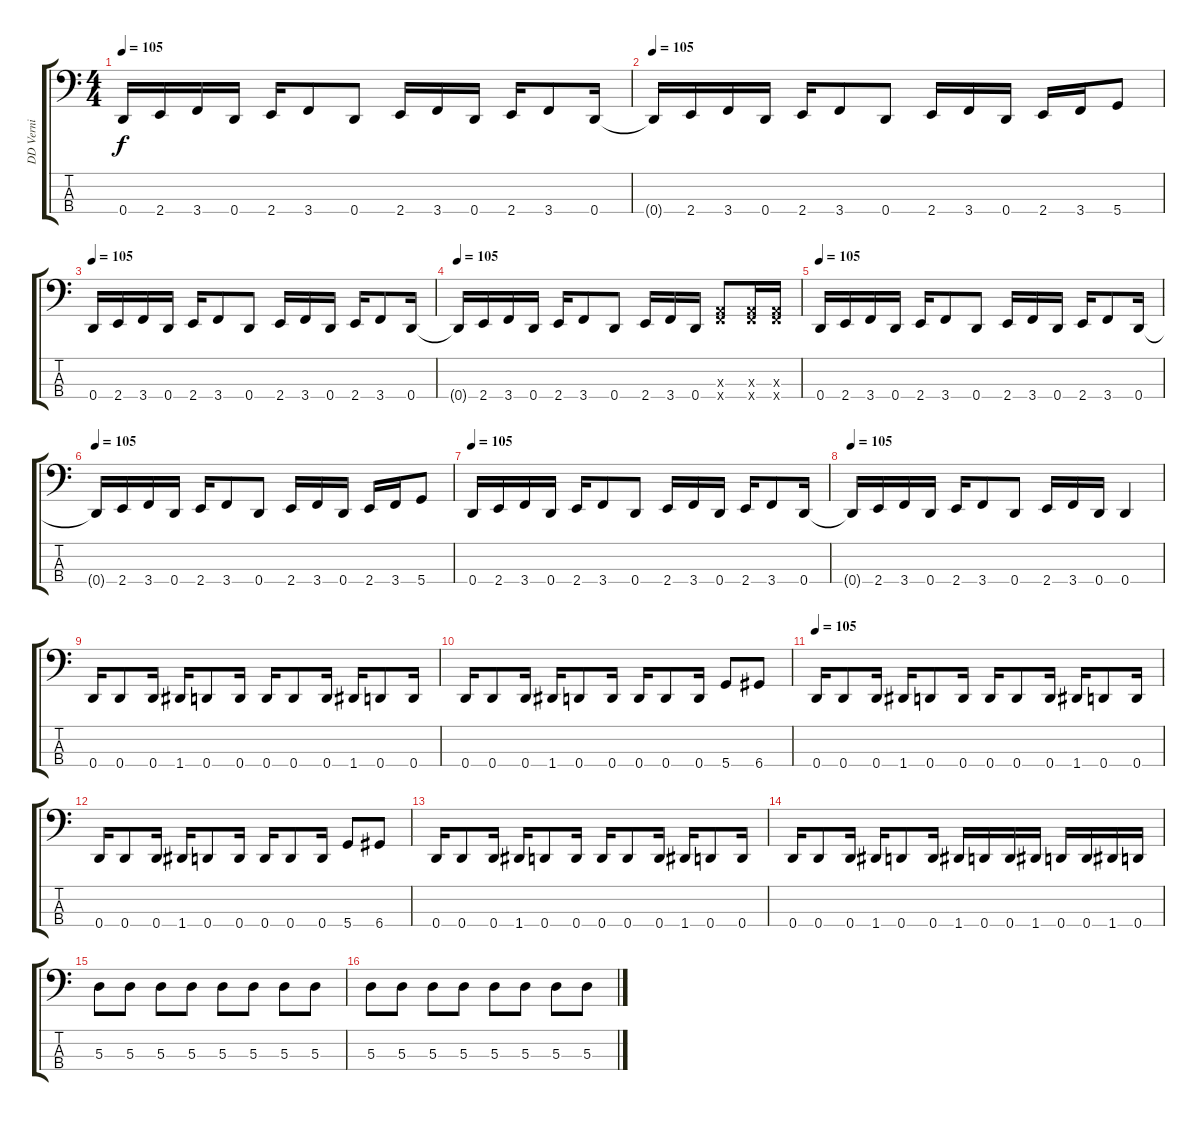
\track ("DD Verni" "DD Verni") {instrument electricbassfinger}
\staff {score tabs}
\tuning (G2 D2 A1 D1) {hide}
\ts (4 4)
\tempo 105
\clef f4
\ks c
0.4.16{dy f} 2.4.16 3.4.16 0.4.16 2.4.16 3.4.8 0.4.8 2.4.16 3.4.16 0.4.16 2.4.16 3.4.8 0.4.16 |
\tempo 105
0.4{t}.16 2.4.16 3.4.16 0.4.16 2.4.16 3.4.8 0.4.8 2.4.16 3.4.16 0.4.16 2.4.16 3.4.16 5.4.8 |
\tempo 105
0.4.16 2.4.16 3.4.16 0.4.16 2.4.16 3.4.8 0.4.8 2.4.16 3.4.16 0.4.16 2.4.16 3.4.8 0.4.16 |
\tempo 105
0.4{t}.16 2.4.16 3.4.16 0.4.16 2.4.16 3.4.8 0.4.8 2.4.16 3.4.16 0.4.16 (0.3{x} 3.4{x}).8 (0.3{x} 3.4{x}).16 (0.3{x} 3.4{x}).16 |
\tempo 105
0.4.16 2.4.16 3.4.16 0.4.16 2.4.16 3.4.8 0.4.8 2.4.16 3.4.16 0.4.16 2.4.16 3.4.8 0.4.16 |
\tempo 105
0.4{t}.16 2.4.16 3.4.16 0.4.16 2.4.16 3.4.8 0.4.8 2.4.16 3.4.16 0.4.16 2.4.16 3.4.16 5.4.8 |
\tempo 105
0.4.16 2.4.16 3.4.16 0.4.16 2.4.16 3.4.8 0.4.8 2.4.16 3.4.16 0.4.16 2.4.16 3.4.8 0.4.16 |
\tempo 105
0.4{t}.16 2.4.16 3.4.16 0.4.16 2.4.16 3.4.8 0.4.8 2.4.16 3.4.16 0.4.16 0.4.4 |
0.4.16{instrument slapbass1} 0.4.8 0.4.16 1.4.16 0.4.8 0.4.16 0.4.16 0.4.8 0.4.16 1.4.16 0.4.8 0.4.16 |
0.4.16 0.4.8 0.4.16 1.4.16 0.4.8 0.4.16 0.4.16 0.4.8 0.4.16 5.4.8 6.4.8 |
\tempo 105
0.4.16{instrument electricbassfinger} 0.4.8 0.4.16 1.4.16 0.4.8 0.4.16 0.4.16 0.4.8 0.4.16 1.4.16 0.4.8 0.4.16 |
0.4.16 0.4.8 0.4.16 1.4.16 0.4.8 0.4.16 0.4.16 0.4.8 0.4.16 5.4.8 6.4.8 |
0.4.16 0.4.8 0.4.16 1.4.16 0.4.8 0.4.16 0.4.16 0.4.8 0.4.16 1.4.16 0.4.8 0.4.16 |
0.4.16 0.4.8 0.4.16 1.4.16 0.4.8 0.4.16 1.4.16 0.4.16 0.4.16 1.4.16 0.4.16 0.4.16 1.4.16 0.4.16 |
5.3.8 5.3.8 5.3.8 5.3.8 5.3.8 5.3.8 5.3.8 5.3.8 |
5.3.8 5.3.8 5.3.8 5.3.8 5.3.8 5.3.8 5.3.8 5.3.8
